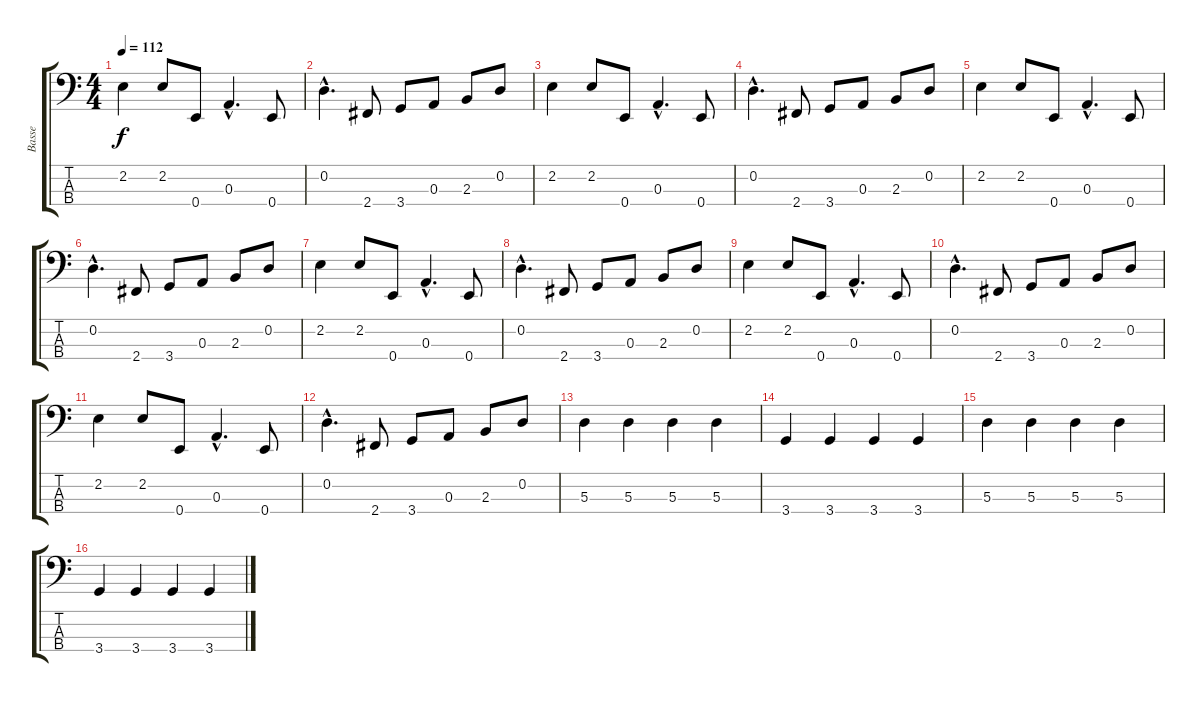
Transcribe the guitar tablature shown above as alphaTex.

\track ("Basse" "Basse") {instrument electricbassfinger}
\staff {score tabs}
\tuning (G2 D2 A1 E1) {hide}
\ts (4 4)
\tempo 112
\clef f4
\ks c
2.2.4{dy f} 2.2.8 0.4.8 0.3{hac}.4{d} 0.4.8 |
0.2{hac}.4{d} 2.4.8 3.4.8 0.3.8 2.3.8 0.2.8 |
2.2.4 2.2.8 0.4.8 0.3{hac}.4{d} 0.4.8 |
0.2{hac}.4{d} 2.4.8 3.4.8 0.3.8 2.3.8 0.2.8 |
2.2.4 2.2.8 0.4.8 0.3{hac}.4{d} 0.4.8 |
0.2{hac}.4{d} 2.4.8 3.4.8 0.3.8 2.3.8 0.2.8 |
2.2.4 2.2.8 0.4.8 0.3{hac}.4{d} 0.4.8 |
0.2{hac}.4{d} 2.4.8 3.4.8 0.3.8 2.3.8 0.2.8 |
2.2.4 2.2.8 0.4.8 0.3{hac}.4{d} 0.4.8 |
0.2{hac}.4{d} 2.4.8 3.4.8 0.3.8 2.3.8 0.2.8 |
2.2.4 2.2.8 0.4.8 0.3{hac}.4{d} 0.4.8 |
0.2{hac}.4{d} 2.4.8 3.4.8 0.3.8 2.3.8 0.2.8 |
5.3.4 5.3.4 5.3.4 5.3.4 |
3.4.4 3.4.4 3.4.4 3.4.4 |
5.3.4 5.3.4 5.3.4 5.3.4 |
3.4.4 3.4.4 3.4.4 3.4.4
